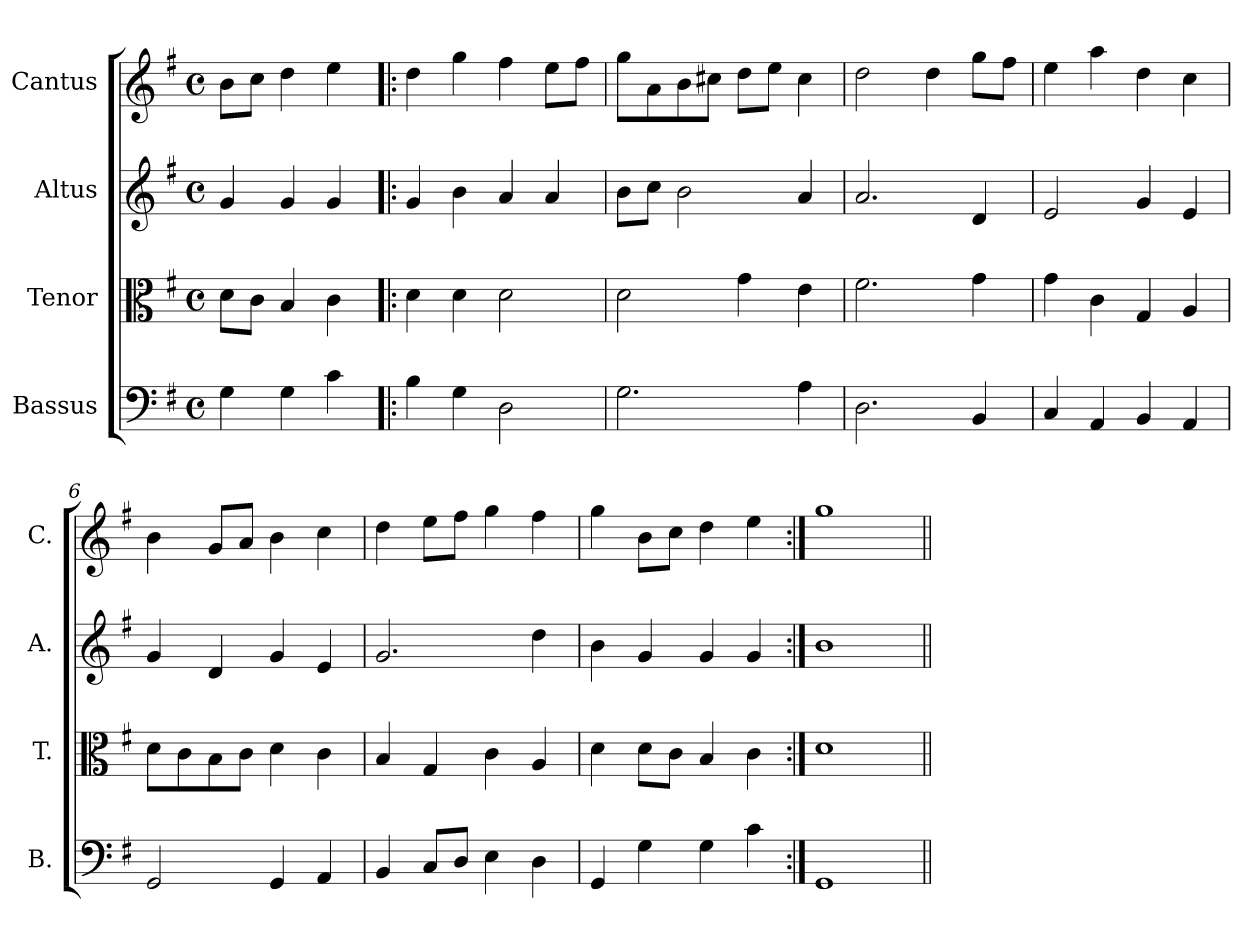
**kern	**kern	**kern	**kern
*part4	*part3	*part2	*part1
*staff4	*staff3	*staff2	*staff1
*I"Bassus	*I"Tenor	*I"Altus	*I"Cantus
*I'B.	*I'T.	*I'A.	*I'C.
*clefF4	*clefC3	*clefG2	*clefG2
*k[f#]	*k[f#]	*k[f#]	*k[f#]
*G:	*G:	*G:	*G:
*M4/4	*M4/4	*M4/4	*M4/4
*met(c)	*met(c)	*met(c)	*met(c)
=1	=1	=1	=1
4G\	8d\L	4g/	8b\L
.	8c\J	.	8cc\J
4G\	4B/	4g/	4dd\
4c\	4c\	4g/	4ee\
=2!|:	=2!|:	=2!|:	=2!|:
4B\	4d\	4g/	4dd\
4G\	4d\	4b\	4gg\
2D\	2d\	4a/	4ff#\
.	.	4a/	8ee\L
.	.	.	8ff#\J
=3	=3	=3	=3
2.G\	2d\	8b\L	8gg\L
.	.	8cc\J	8a\
.	.	2b\	8b\
.	.	.	8cc#X\J
.	4g\	.	8dd\L
.	.	.	8ee\J
4A\	4e\	4a/	4cc#\
=4	=4	=4	=4
2.D\	2.f#\	2.a/	2dd\
.	.	.	4dd\
4BB/	4g\	4d/	8gg\L
.	.	.	8ff#\J
=5	=5	=5	=5
4C/	4g\	2e/	4ee\
4AA/	4c\	.	4aa\
4BB/	4G/	4g/	4dd\
4AA/	4A/	4e/	4cc\
=6	=6	=6	=6
2GG/	8d\L	4g/	4b\
.	8c\	.	.
.	8B\	4d/	8g/L
.	8c\J	.	8a/J
4GG/	4d\	4g/	4b\
4AA/	4c\	4e/	4cc\
=7	=7	=7	=7
4BB/	4B/	2.g/	4dd\
8C/L	4G/	.	8ee\L
8D/J	.	.	8ff#\J
4E\	4c\	.	4gg\
4D\	4A/	4dd\	4ff#\
=8	=8	=8	=8
4GG/	4d\	4b\	4gg\
4G\	8d\L	4g/	8b\L
.	8c\J	.	8cc\J
4G\	4B/	4g/	4dd\
4c\	4c\	4g/	4ee\
=9:|!	=9:|!	=9:|!	=9:|!
1GG	1d	1b	1gg
=||	=||	=||	=||
*-	*-	*-	*-
